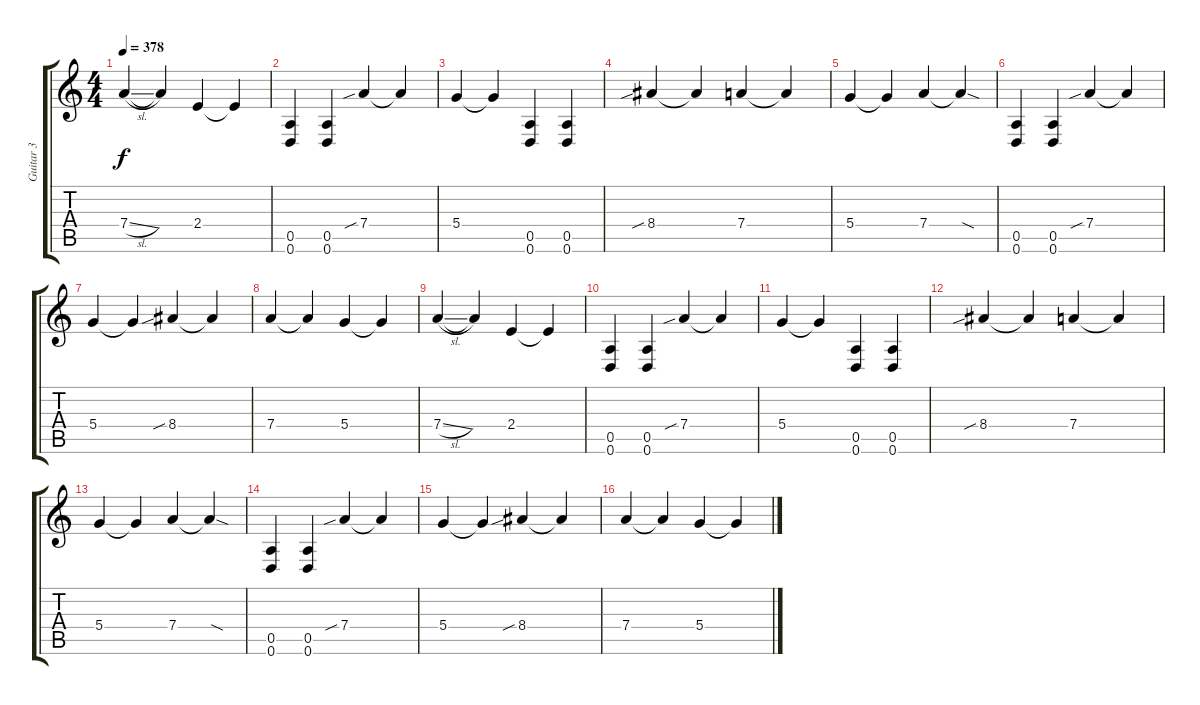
\track ("Guitar 3" "Guitar 3") {instrument distortionguitar}
\staff {score tabs}
\tuning (E4 B3 G3 D3 A2 D2) {hide}
\ts (4 4)
\tempo 378
\clef g2
\ks c
7.4{sl}.4{dy f} 7.4{t}.4 2.4.4 2.4{t}.4 |
(0.5 0.6).4 (0.5 0.6).4 7.4{sib}.4 7.4{t}.4 |
5.4.4 5.4{t}.4 (0.5 0.6).4 (0.5 0.6).4 |
8.4{sib}.4 8.4{t}.4 7.4.4 7.4{t}.4 |
5.4.4 5.4{t}.4 7.4.4 7.4{sod t}.4 |
(0.5 0.6).4 (0.5 0.6).4 7.4{sib}.4 7.4{t}.4 |
5.4.4 5.4{t}.4 8.4{sib}.4 8.4{t}.4 |
7.4.4 7.4{t}.4 5.4.4 5.4{t}.4 |
7.4{sl}.4 7.4{t}.4 2.4.4 2.4{t}.4 |
(0.5 0.6).4 (0.5 0.6).4 7.4{sib}.4 7.4{t}.4 |
5.4.4 5.4{t}.4 (0.5 0.6).4 (0.5 0.6).4 |
8.4{sib}.4 8.4{t}.4 7.4.4 7.4{t}.4 |
5.4.4 5.4{t}.4 7.4.4 7.4{sod t}.4 |
(0.5 0.6).4 (0.5 0.6).4 7.4{sib}.4 7.4{t}.4 |
5.4.4 5.4{t}.4 8.4{sib}.4 8.4{t}.4 |
7.4.4 7.4{t}.4 5.4.4 5.4{t}.4
